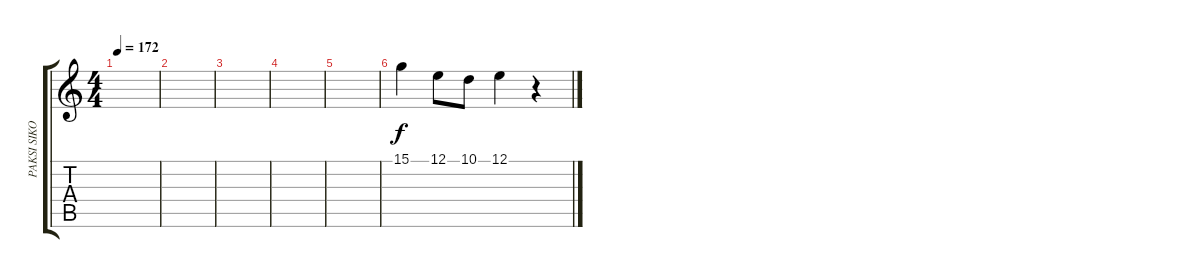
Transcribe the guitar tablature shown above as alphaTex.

\track ("PAKSI SIKOLY" "PAKSI SIKO") {instrument choiraahs}
\staff {score tabs}
\tuning (E4 B3 G3 D3 A2 E2) {hide}
\ts (4 4)
\tempo 172
\clef g2
\ks c
|
|
|
|
|
15.1.4 12.1.8 10.1.8 12.1.4 r.4
